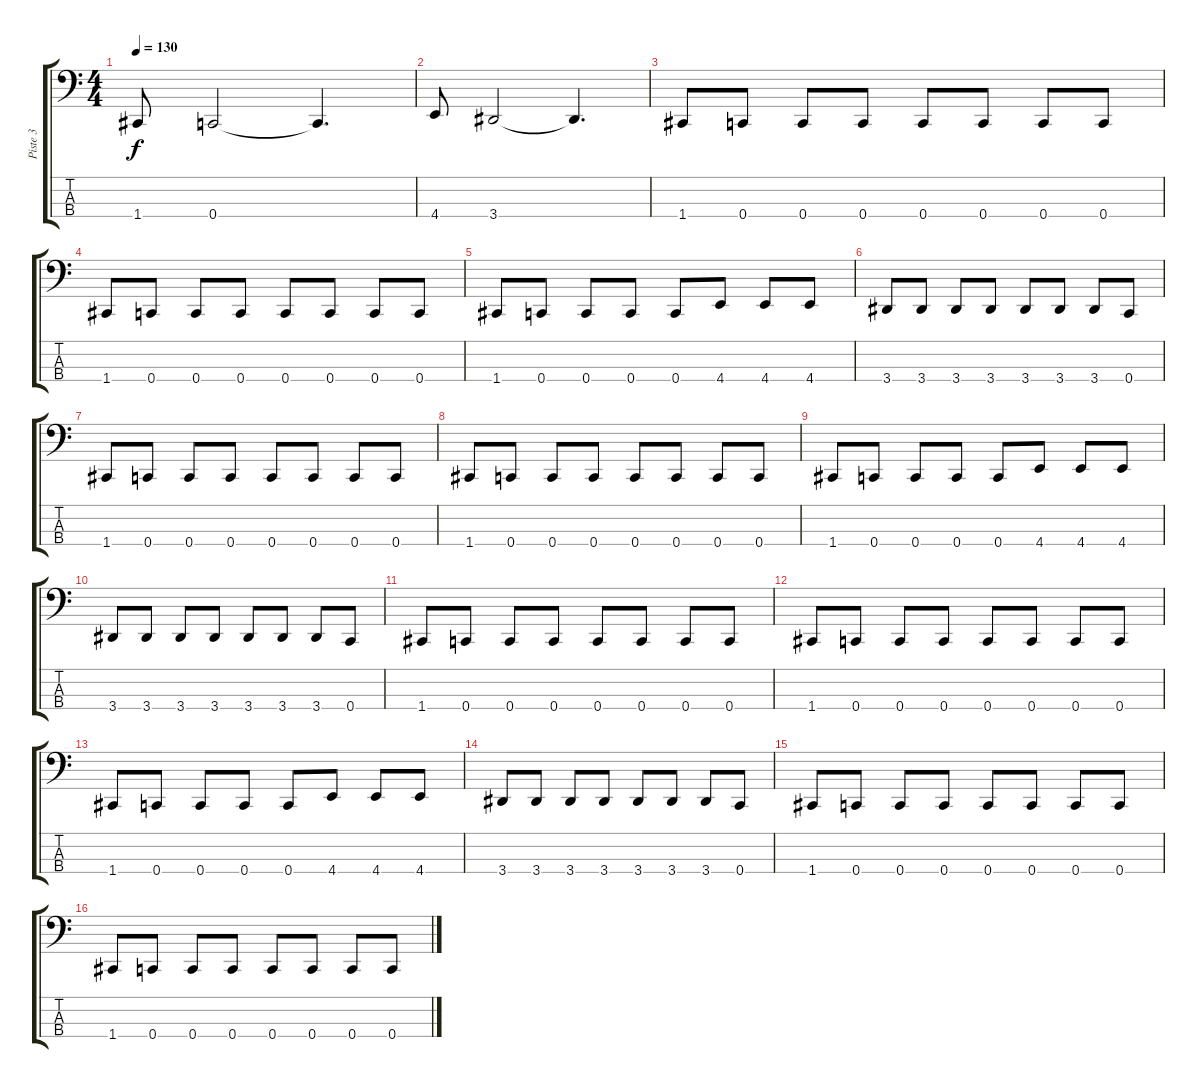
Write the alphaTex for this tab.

\track ("Piste 3" "Piste 3") {instrument electricbassfinger}
\staff {score tabs}
\tuning (F2 C2 G1 C1) {hide}
\ts (4 4)
\tempo 130
\clef f4
\ks c
1.4.8{dy f} 0.4.2 0.4{t}.4{d} |
4.4.8 3.4.2 3.4{t}.4{d} |
1.4.8 0.4.8 0.4.8 0.4.8 0.4.8 0.4.8 0.4.8 0.4.8 |
1.4.8 0.4.8 0.4.8 0.4.8 0.4.8 0.4.8 0.4.8 0.4.8 |
1.4.8 0.4.8 0.4.8 0.4.8 0.4.8 4.4.8 4.4.8 4.4.8 |
3.4.8 3.4.8 3.4.8 3.4.8 3.4.8 3.4.8 3.4.8 0.4.8 |
1.4.8 0.4.8 0.4.8 0.4.8 0.4.8 0.4.8 0.4.8 0.4.8 |
1.4.8 0.4.8 0.4.8 0.4.8 0.4.8 0.4.8 0.4.8 0.4.8 |
1.4.8 0.4.8 0.4.8 0.4.8 0.4.8 4.4.8 4.4.8 4.4.8 |
3.4.8 3.4.8 3.4.8 3.4.8 3.4.8 3.4.8 3.4.8 0.4.8 |
1.4.8 0.4.8 0.4.8 0.4.8 0.4.8 0.4.8 0.4.8 0.4.8 |
1.4.8 0.4.8 0.4.8 0.4.8 0.4.8 0.4.8 0.4.8 0.4.8 |
1.4.8 0.4.8 0.4.8 0.4.8 0.4.8 4.4.8 4.4.8 4.4.8 |
3.4.8 3.4.8 3.4.8 3.4.8 3.4.8 3.4.8 3.4.8 0.4.8 |
1.4.8 0.4.8 0.4.8 0.4.8 0.4.8 0.4.8 0.4.8 0.4.8 |
1.4.8 0.4.8 0.4.8 0.4.8 0.4.8 0.4.8 0.4.8 0.4.8
